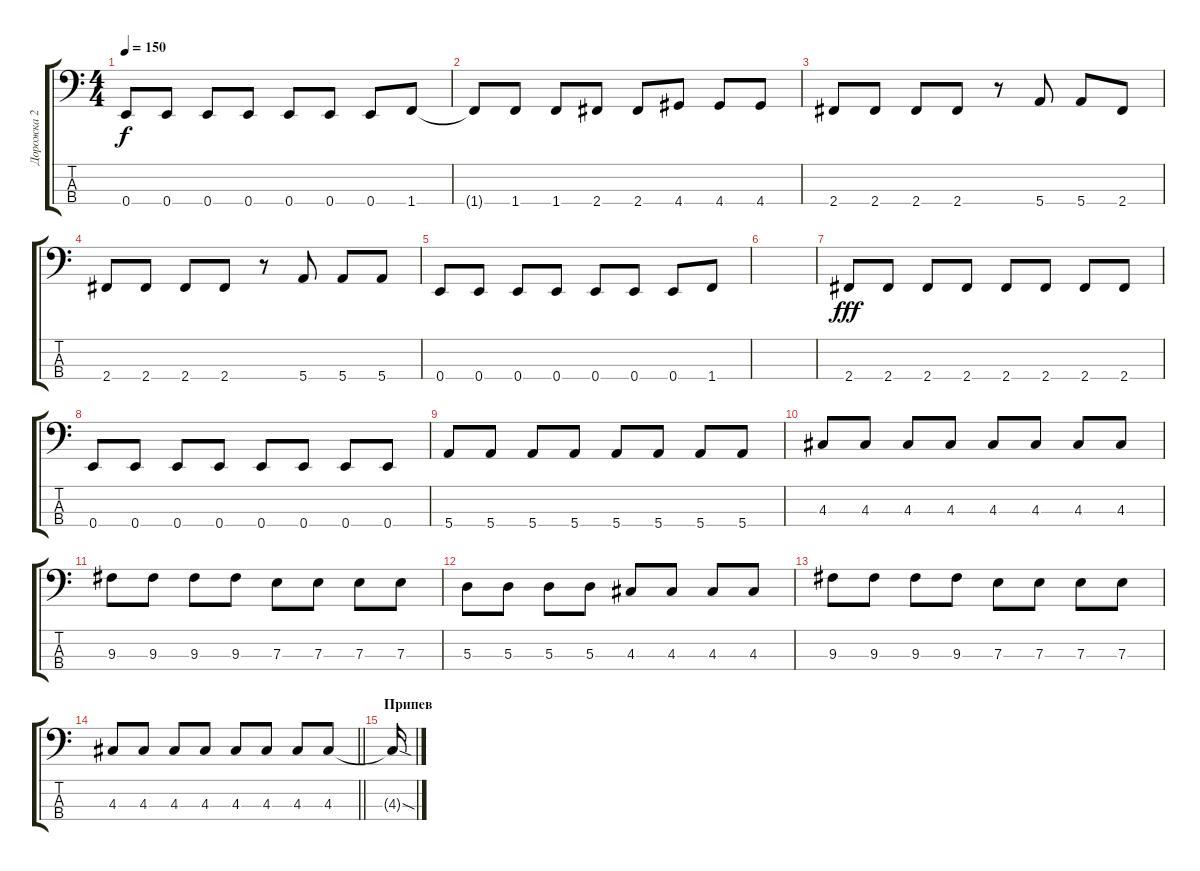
\track ("Дорожка 2" "Дорожка 2") {instrument electricbassfinger}
\staff {score tabs}
\tuning (G2 D2 A1 E1) {hide}
\ts (4 4)
\tempo 150
\clef f4
\ks c
0.4.8{dy f} 0.4.8 0.4.8 0.4.8 0.4.8 0.4.8 0.4.8 1.4.8 |
1.4{t}.8 1.4.8 1.4.8 2.4.8 2.4.8 4.4.8 4.4.8 4.4.8 |
2.4.8 2.4.8 2.4.8 2.4.8 r.8 5.4.8 5.4.8 2.4.8 |
2.4.8 2.4.8 2.4.8 2.4.8 r.8 5.4.8 5.4.8 5.4.8 |
0.4.8 0.4.8 0.4.8 0.4.8 0.4.8 0.4.8 0.4.8 1.4.8 |
|
2.4.8{dy fff} 2.4.8 2.4.8 2.4.8 2.4.8 2.4.8 2.4.8 2.4.8 |
0.4.8 0.4.8 0.4.8 0.4.8 0.4.8 0.4.8 0.4.8 0.4.8 |
5.4.8 5.4.8 5.4.8 5.4.8 5.4.8 5.4.8 5.4.8 5.4.8 |
4.3.8 4.3.8 4.3.8 4.3.8 4.3.8 4.3.8 4.3.8 4.3.8 |
9.3.8 9.3.8 9.3.8 9.3.8 7.3.8 7.3.8 7.3.8 7.3.8 |
5.3.8 5.3.8 5.3.8 5.3.8 4.3.8 4.3.8 4.3.8 4.3.8 |
9.3.8 9.3.8 9.3.8 9.3.8 7.3.8 7.3.8 7.3.8 7.3.8 |
\barLineRight lightlight
4.3.8 4.3.8 4.3.8 4.3.8 4.3.8 4.3.8 4.3.8 4.3.8 |
\section ("" "Припев")
4.3{sod t}.16
